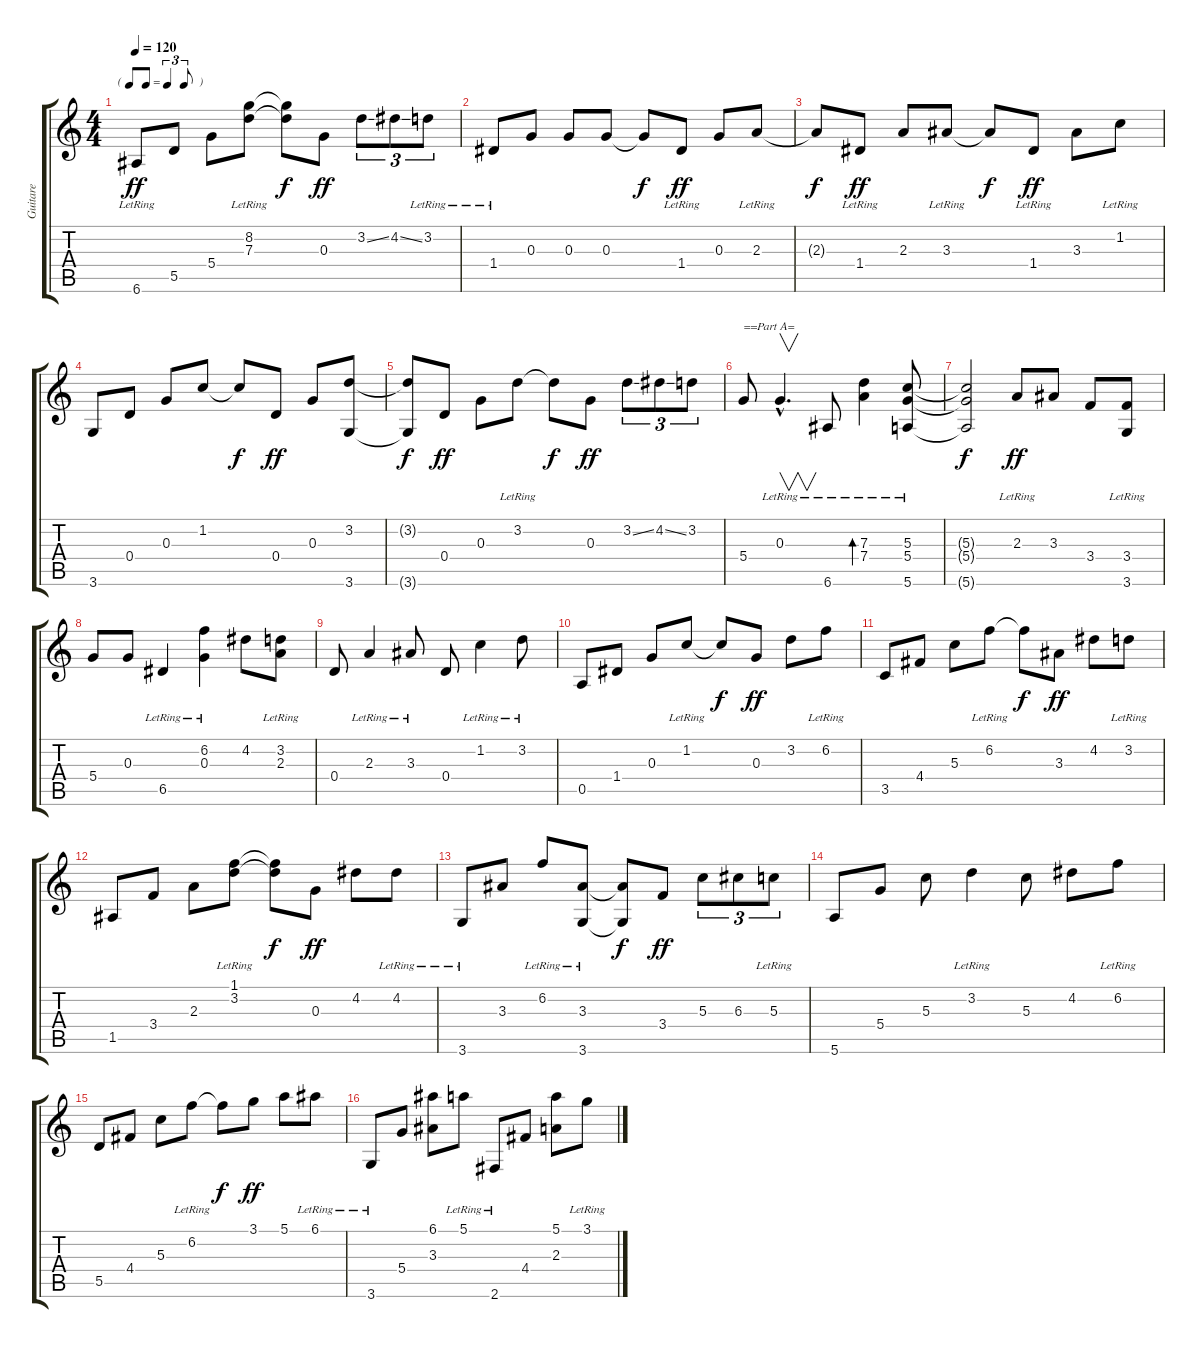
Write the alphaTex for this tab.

\track ("Guitare" "Guitare") {instrument acousticguitarnylon}
\staff {score tabs}
\tuning (E4 B3 G3 D3 A2 E2) {hide}
\ts (4 4)
\tf triplet8th
\tempo 120
\clef g2
\ks c
6.6{lr}.8{dy ff} 5.5.8 5.4.8 (8.2{lr} 7.3{lr}).8 (8.2{t} 7.3{t}).8{dy f} 0.3.8{dy ff} 3.2{ss}.8{tu (3 2)} 4.2{ss}.8{tu (3 2)} 3.2{lr}.8{tu (3 2)} |
1.4{lr}.8 0.3.8 0.3.8 0.3.8 0.3{t}.8{dy f} 1.4{lr}.8{dy ff} 0.3.8 2.3{lr}.8 |
2.3{t}.8{dy f} 1.4{lr}.8{dy ff} 2.3.8 3.3{lr}.8 3.3{t}.8{dy f} 1.4{lr}.8{dy ff} 3.3.8 1.2{lr}.8 |
3.6.8 0.4.8 0.3.8 1.2.8 1.2{t}.8{dy f} 0.4.8{dy ff} 0.3.8 (3.2 3.6).8 |
(3.2{t} 3.6{t}).8{dy f} 0.4.8{dy ff} 0.3.8 3.2{lr}.8 3.2{t}.8{dy f} 0.3.8{dy ff} 3.2{ss}.8{tu (3 2)} 4.2{ss}.8{tu (3 2)} 3.2.8{tu (3 2)} |
5.4.8{txt "==Part A="} 0.3{hac lr}.4{v d} 6.6{lr}.8 (7.3 7.4{lr}).4{bd 240} (5.3{lr} 5.4{lr} 5.6{lr}).8 |
(5.3{t} 5.4{t} 5.6{t}).2{dy f} 2.3{lr}.8{dy ff} 3.3.8 3.4.8 (3.4{lr} 3.6{lr}).8 |
5.4.8 0.3.8 6.5{lr}.4 (6.2 0.3{lr}).4 4.2.8 (3.2{lr} 2.3{lr}).8 |
0.4.8 2.3{lr}.4 3.3{lr}.8 0.4.8 1.2{lr}.4 3.2{lr}.8 |
0.5.8 1.4.8 0.3.8 1.2{lr}.8 1.2{t}.8{dy f} 0.3.8{dy ff} 3.2.8 6.2{lr}.8 |
3.5.8 4.4.8 5.3.8 6.2{lr}.8 6.2{t}.8{dy f} 3.3.8{dy ff} 4.2.8 3.2{lr}.8 |
1.5.8 3.4.8 2.3.8 (1.1{lr} 3.2{lr}).8 (1.1{t} 3.2{t}).8{dy f} 0.3.8{dy ff} 4.2.8 4.2{lr}.8 |
3.6{lr}.8 3.3.8 6.2{lr}.8 (3.3{lr} 3.6{lr}).8 (3.3{t} 3.6{t}).8{dy f} 3.4.8{dy ff} 5.3.8{tu (3 2)} 6.3.8{tu (3 2)} 5.3{lr}.8{tu (3 2)} |
5.6.8 5.4.8 5.3.8 3.2{lr}.4 5.3.8 4.2.8 6.2{lr}.8 |
5.5.8 4.4.8 5.3.8 6.2{lr}.8 6.2{t}.8{dy f} 3.1.8{dy ff} 5.1.8 6.1{lr}.8 |
3.6{lr}.8 5.4.8 (6.1 3.3).8 5.1{lr}.8 2.6{lr}.8 4.4.8 (5.1 2.3).8 3.1{lr}.8
